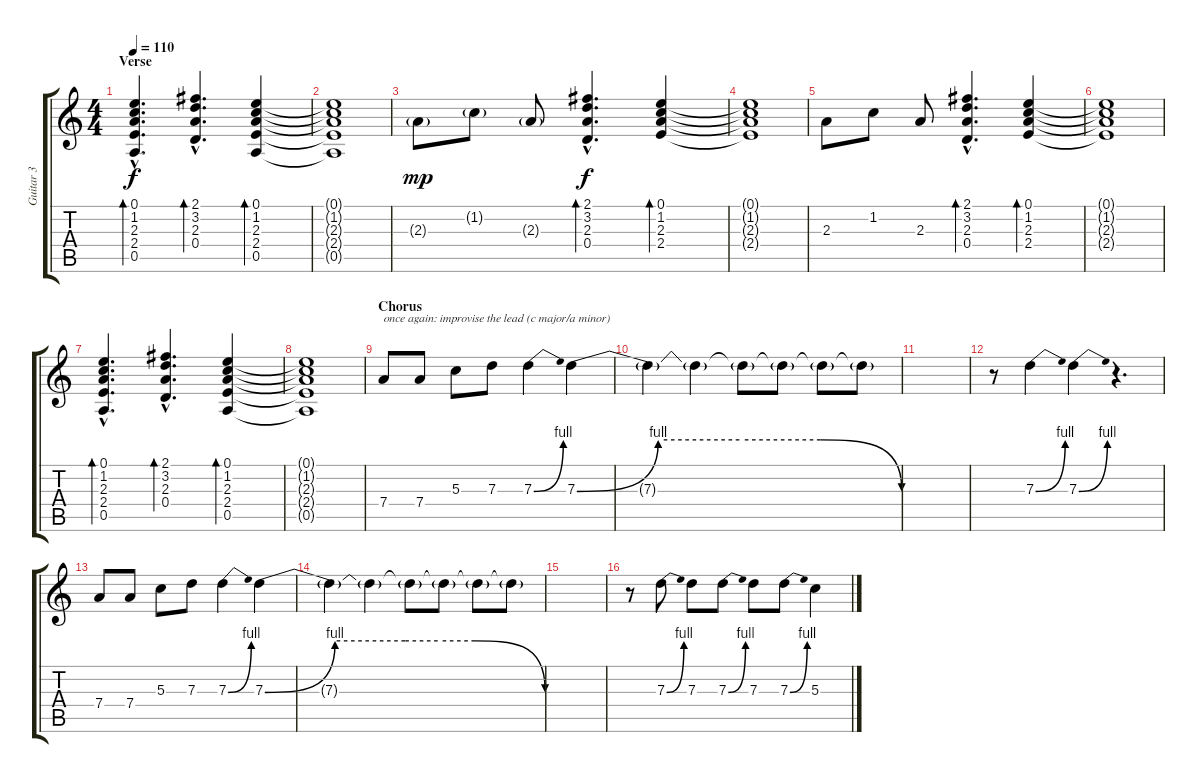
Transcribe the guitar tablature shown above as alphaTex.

\track ("Guitar 3" "Guitar 3") {instrument electricguitarclean}
\staff {score tabs}
\tuning (E4 B3 G3 D3 A2 E2) {hide}
\ts (4 4)
\section ("" "Verse")
\tempo 110
\clef g2
\ks c
(0.1{hac} 1.2{hac} 2.3{hac} 2.4{hac} 0.5{hac}).4{d bd 240 dy f} (2.1{hac} 3.2{hac} 2.3{hac} 0.4{hac}).4{d bd 60} (0.1 1.2 2.3 2.4 0.5).4{bd 120} |
(0.1{t} 1.2{t} 2.3{t} 2.4{t} 0.5{t}).1 |
2.3{g}.8{dy mp} 1.2{g}.8 2.3{g}.8 (2.1{hac} 3.2{hac} 2.3{hac} 0.4{hac}).4{d bd 240 dy f} (0.1 1.2 2.3 2.4).4{bd 240} |
(0.1{t} 1.2{t} 2.3{t} 2.4{t}).1 |
2.3.8 1.2.8 2.3.8 (2.1{hac} 3.2{hac} 2.3{hac} 0.4{hac}).4{d bd 240} (0.1 1.2 2.3 2.4).4{bd 240} |
(0.1{t} 1.2{t} 2.3{t} 2.4{t}).1 |
(0.1{hac} 1.2{hac} 2.3{hac} 2.4{hac} 0.5{hac}).4{d bd 240} (2.1{hac} 3.2{hac} 2.3{hac} 0.4{hac}).4{d bd 60} (0.1 1.2 2.3 2.4 0.5).4{bd 120} |
(0.1{t} 1.2{t} 2.3{t} 2.4{t} 0.5{t}).1 |
\section ("" "Chorus")
7.4.8{txt "once again: improvise the lead (c major/a minor)"} 7.4.8 5.3.8 7.3.8 7.3{be (bend 0 0 60 4)}.4 7.3{be (custom 0 0 15 4 30 4 37 4 45 4 60 0)}.4 |
7.3{t}.4 7.3{t}.4 7.3{t}.8 7.3{t}.8 7.3{t}.8 7.3{t}.8 |
|
r.8 7.3{be (bend 0 0 60 4)}.4 7.3{be (bend 0 0 60 4)}.4 r.4{d} |
7.4.8 7.4.8 5.3.8 7.3.8 7.3{be (bend 0 0 60 4)}.4 7.3{be (custom 0 0 15 4 30 4 37 4 45 4 60 0)}.4 |
7.3{t}.4 7.3{t}.4 7.3{t}.8 7.3{t}.8 7.3{t}.8 7.3{t}.8 |
|
r.8 7.3{be (bend 0 0 60 4)}.8 7.3.8 7.3{be (bend 0 0 60 4)}.8 7.3.8 7.3{be (bend 0 0 60 4)}.8 5.3.4
